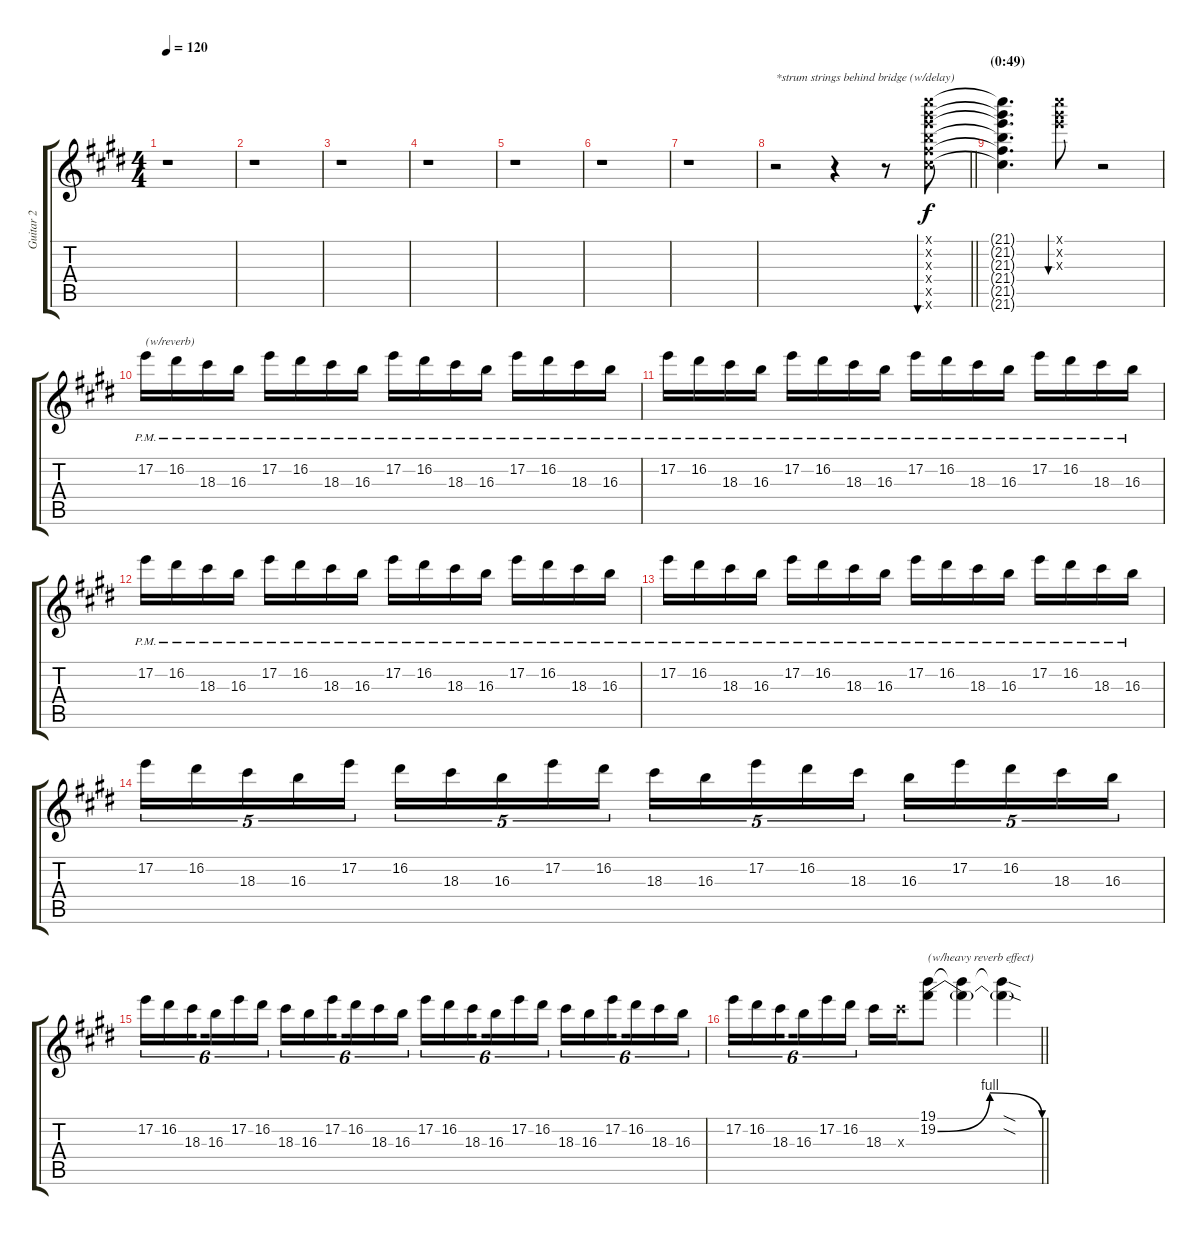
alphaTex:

\track ("Guitar 2" "Guitar 2") {instrument distortionguitar}
\staff {score tabs}
\tuning (E4 B3 G3 D3 A2 E2) {hide}
\ts (4 4)
\tempo 120
\clef g2
\ks e
r.1{dy f} |
r.1 |
r.1 |
r.1 |
r.1 |
r.1 |
r.1 |
\barLineRight lightlight
r.2{txt "*strum strings behind bridge (w/delay)"} r.4 r.8 (21.1{x} 21.2{x} 21.3{x} 21.4{x} 21.5{x} 21.6{x}).8{bu 480 volume 3 balance 0 instrument distortionguitar} |
\section ("" "(0:49)")
(21.1{t} 21.2{t} 21.3{t} 21.4{t} 21.5{t} 21.6{t}).4{d} (21.1{x} 21.2{x} 21.3{x}).8{bu 480} r.2{volume 0 instrument distortionguitar} |
17.2{pm}.16{txt "(w/reverb)" volume 8} 16.2{pm}.16 18.3{pm}.16 16.3{pm}.16 17.2{pm}.16 16.2{pm}.16 18.3{pm}.16 16.3{pm}.16 17.2{pm}.16 16.2{pm}.16 18.3{pm}.16 16.3{pm}.16 17.2{pm}.16 16.2{pm}.16 18.3{pm}.16 16.3{pm}.16 |
17.2{pm}.16 16.2{pm}.16 18.3{pm}.16 16.3{pm}.16 17.2{pm}.16 16.2{pm}.16 18.3{pm}.16 16.3{pm}.16 17.2{pm}.16 16.2{pm}.16 18.3{pm}.16 16.3{pm}.16 17.2{pm}.16 16.2{pm}.16 18.3{pm}.16 16.3{pm}.16 |
17.2{pm}.16 16.2{pm}.16 18.3{pm}.16 16.3{pm}.16 17.2{pm}.16 16.2{pm}.16 18.3{pm}.16 16.3{pm}.16 17.2{pm}.16 16.2{pm}.16 18.3{pm}.16 16.3{pm}.16 17.2{pm}.16 16.2{pm}.16 18.3{pm}.16 16.3{pm}.16 |
17.2{pm}.16 16.2{pm}.16 18.3{pm}.16 16.3{pm}.16 17.2{pm}.16 16.2{pm}.16 18.3{pm}.16 16.3{pm}.16 17.2{pm}.16 16.2{pm}.16 18.3{pm}.16 16.3{pm}.16 17.2{pm}.16 16.2{pm}.16 18.3{pm}.16 16.3{pm}.16 |
17.2.16{tu (5 4)} 16.2.16{tu (5 4)} 18.3.16{tu (5 4)} 16.3.16{tu (5 4)} 17.2.16{tu (5 4)} 16.2.16{tu (5 4)} 18.3.16{tu (5 4)} 16.3.16{tu (5 4)} 17.2.16{tu (5 4)} 16.2.16{tu (5 4)} 18.3.16{tu (5 4)} 16.3.16{tu (5 4)} 17.2.16{tu (5 4)} 16.2.16{tu (5 4)} 18.3.16{tu (5 4)} 16.3.16{tu (5 4)} 17.2.16{tu (5 4)} 16.2.16{tu (5 4)} 18.3.16{tu (5 4)} 16.3.16{tu (5 4)} |
17.2.16{tu (6 4)} 16.2.16{tu (6 4)} 18.3.16{tu (6 4) beam splitsecondary} 16.3.16{tu (6 4)} 17.2.16{tu (6 4)} 16.2.16{tu (6 4)} 18.3.16{tu (6 4)} 16.3.16{tu (6 4)} 17.2.16{tu (6 4) beam splitsecondary} 16.2.16{tu (6 4)} 18.3.16{tu (6 4)} 16.3.16{tu (6 4)} 17.2.16{tu (6 4)} 16.2.16{tu (6 4)} 18.3.16{tu (6 4) beam splitsecondary} 16.3.16{tu (6 4)} 17.2.16{tu (6 4)} 16.2.16{tu (6 4)} 18.3.16{tu (6 4)} 16.3.16{tu (6 4)} 17.2.16{tu (6 4) beam splitsecondary} 16.2.16{tu (6 4)} 18.3.16{tu (6 4)} 16.3.16{tu (6 4)} |
\barLineRight lightlight
17.2.16{tu (6 4)} 16.2.16{tu (6 4)} 18.3.16{tu (6 4) beam splitsecondary} 16.3.16{tu (6 4)} 17.2.16{tu (6 4)} 16.2.16{tu (6 4)} 18.3.16 18.3{x}.16 (19.1 19.2{be (bendrelease 0 0 20 4 20 4 60 0)}).8{txt "(w/heavy reverb effect)"} (19.1{t} 19.2{t}).4 (19.1{sod t} 19.2{sod t}).4
